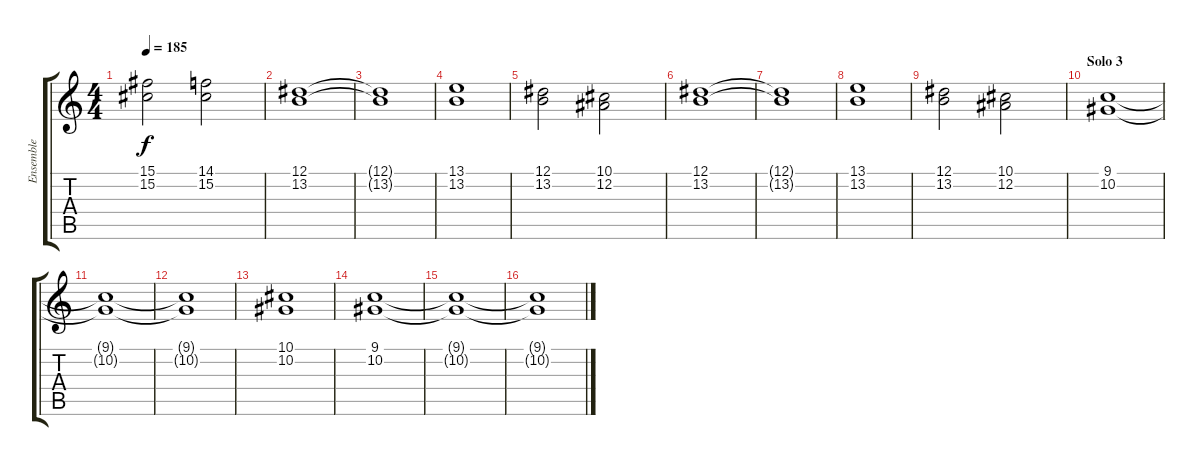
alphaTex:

\track ("Ensemble" "Ensemble") {instrument stringensemble1}
\staff {score tabs}
\tuning (Eb4 Bb3 Gb3 Db3 Ab2 Eb2) {hide}
\ts (4 4)
\tempo 185
\clef g2
\ks c
(15.1 15.2).2{dy f} (14.1 15.2).2 |
(12.1 13.2).1 |
(12.1{t} 13.2{t}).1 |
(13.1 13.2).1 |
(12.1 13.2).2 (10.1 12.2).2 |
(12.1 13.2).1 |
(12.1{t} 13.2{t}).1 |
(13.1 13.2).1 |
(12.1 13.2).2 (10.1 12.2).2 |
\section ("" "Solo 3")
(9.1 10.2).1 |
(9.1{t} 10.2{t}).1 |
(9.1{t} 10.2{t}).1 |
(10.1 10.2).1 |
(9.1 10.2).1 |
(9.1{t} 10.2{t}).1 |
(9.1{t} 10.2{t}).1
